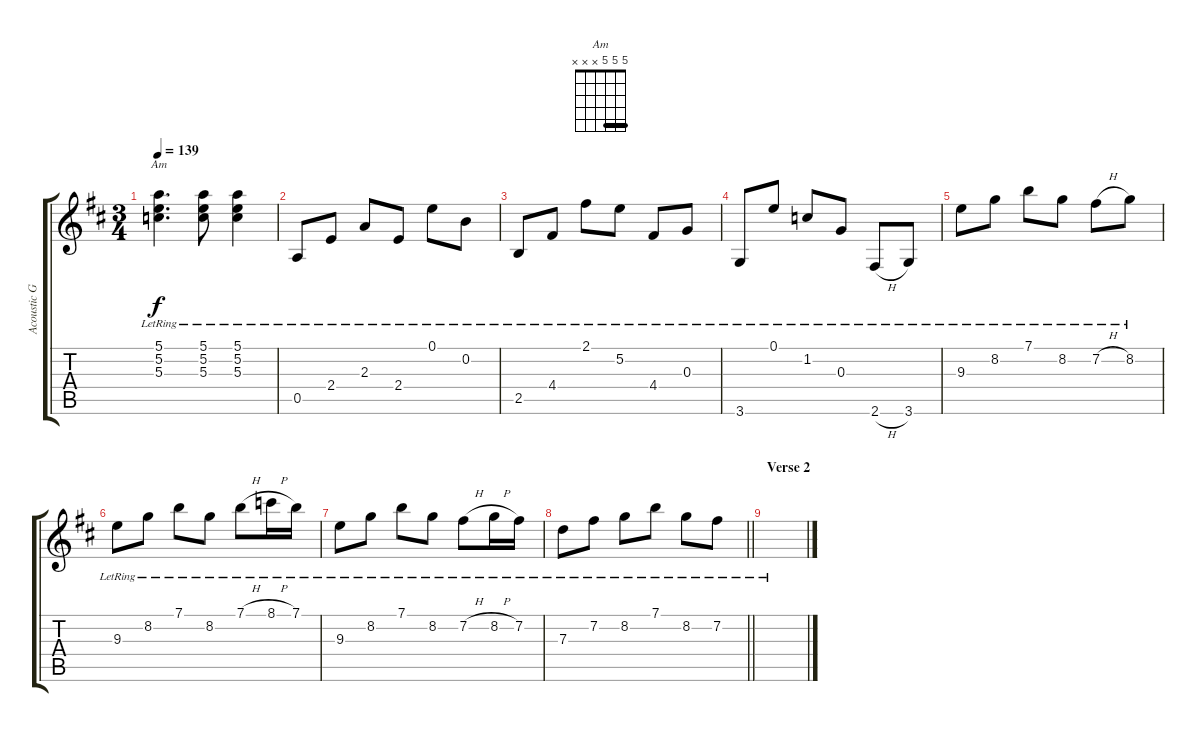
\track ("Acoustic Guitar 2" "Acoustic G") {instrument acousticguitarsteel}
\staff {score tabs}
\tuning (E4 B3 G3 D3 A2 E2) {hide}
\chord ("Am" 5 5 5 x x x) {barre 5}
\ts (3 4)
\tempo 139
\clef g2
\ks d
(5.1{lr} 5.2{lr} 5.3{lr}).4{d ch "Am" dy f} (5.1{lr} 5.2{lr} 5.3{lr}).8 (5.1{lr} 5.2{lr} 5.3{lr}).4 |
0.5{lr}.8 2.4{lr}.8 2.3{lr}.8 2.4{lr}.8 0.1{lr}.8 0.2{lr}.8 |
2.5{lr}.8 4.4{lr}.8 2.1{lr}.8 5.2{lr}.8 4.4{lr}.8 0.3{lr}.8 |
3.6{lr}.8 0.1{lr}.8 1.2{lr}.8 0.3{lr}.8 2.6{h lr}.8 3.6{lr}.8 |
9.3{lr}.8 8.2{lr}.8 7.1{lr}.8 8.2{lr}.8 7.2{h lr}.8 8.2{lr}.8 |
9.3{lr}.8 8.2{lr}.8 7.1{lr}.8 8.2{lr}.8 7.1{h lr}.8 8.1{h lr}.16 7.1{lr}.16 |
9.3{lr}.8 8.2{lr}.8 7.1{lr}.8 8.2{lr}.8 7.2{h lr}.8 8.2{h lr}.16 7.2{lr}.16 |
\barLineRight lightlight
7.3{lr}.8 7.2{lr}.8 8.2{lr}.8 7.1{lr}.8 8.2{lr}.8 7.2{lr}.8 |
\section ("" "Verse 2")
